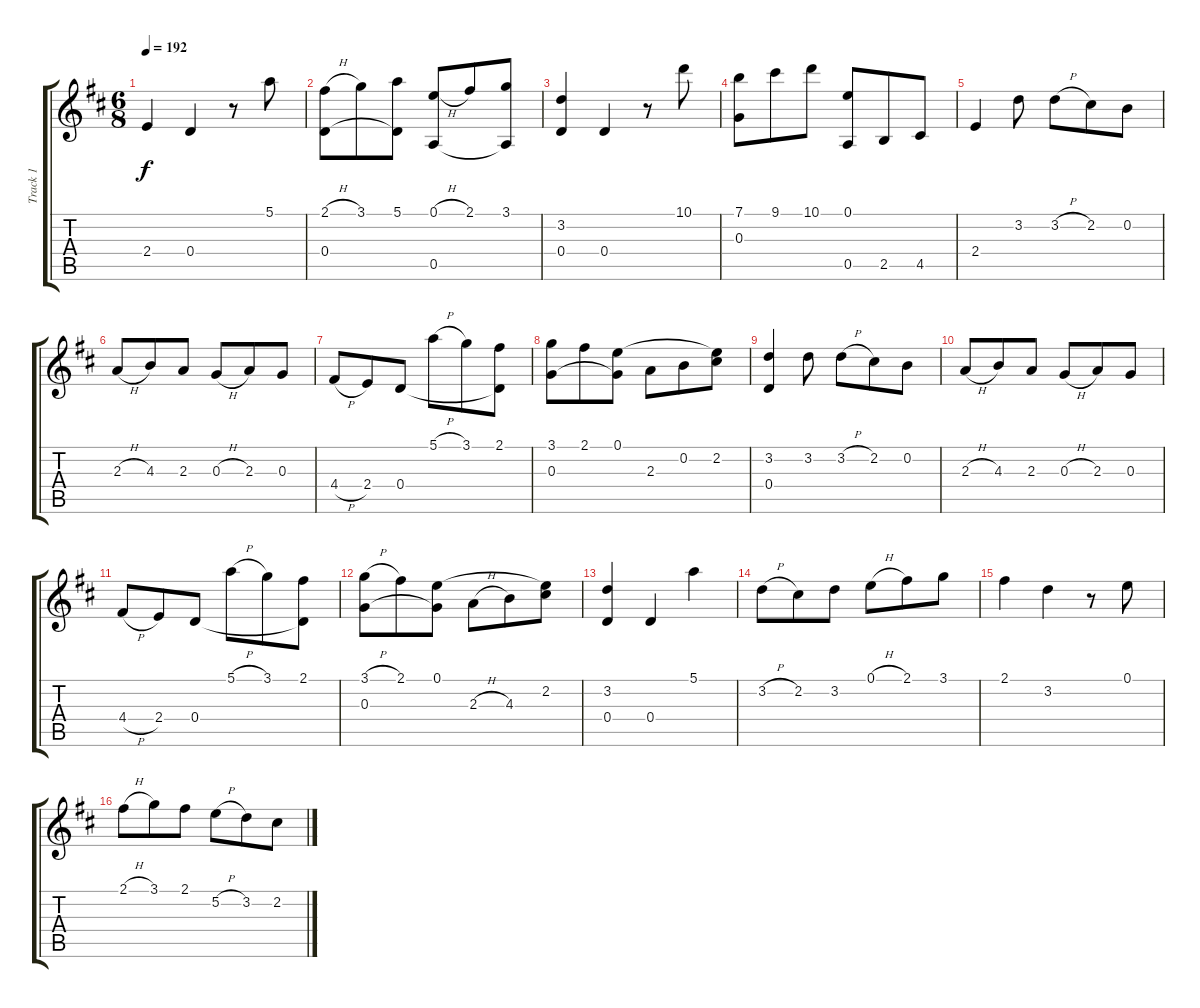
\track ("Track 1" "Track 1") {instrument acousticguitarnylon}
\staff {score tabs}
\tuning (E4 B3 G3 D3 A2 E2) {hide}
\ts (6 8)
\tempo 192
\clef g2
\ks d
2.4.4{dy f} 0.4.4 r.8 5.1.8 |
(2.1{h} 0.4).8 3.1.8 (5.1 0.4{t}).8 (0.1{h} 0.5).8 2.1.8 (3.1 0.5{t}).8 |
(3.2 0.4).4 0.4.4 r.8 10.1.8 |
(7.1 0.3).8 9.1.8 10.1.8 (0.1 0.5).8 2.5.8 4.5.8 |
2.4.4 3.2.8 3.2{h}.8 2.2.8 0.2.8 |
2.3{h}.8 4.3.8 2.3.8 0.3{h}.8 2.3.8 0.3.8 |
4.4{h}.8 2.4.8 0.4.8 5.1{h}.8 3.1.8 (2.1 0.4{t}).8 |
(3.1 0.3).8 2.1.8 (0.1 0.3{t}).8 2.3.8 0.2.8 (0.1{t} 2.2).8 |
(3.2 0.4).4 3.2.8 3.2{h}.8 2.2.8 0.2.8 |
2.3{h}.8 4.3.8 2.3.8 0.3{h}.8 2.3.8 0.3.8 |
4.4{h}.8 2.4.8 0.4.8 5.1{h}.8 3.1.8 (2.1 0.4{t}).8 |
(3.1{h} 0.3).8 2.1.8 (0.1 0.3{t}).8 2.3{h}.8 4.3.8 (0.1{t} 2.2).8 |
(3.2 0.4).4 0.4.4 5.1.4 |
3.2{h}.8 2.2.8 3.2.8 0.1{h}.8 2.1.8 3.1.8 |
2.1.4 3.2.4 r.8 0.1.8 |
2.1{h}.8 3.1.8 2.1.8 5.2{h}.8 3.2.8 2.2.8
